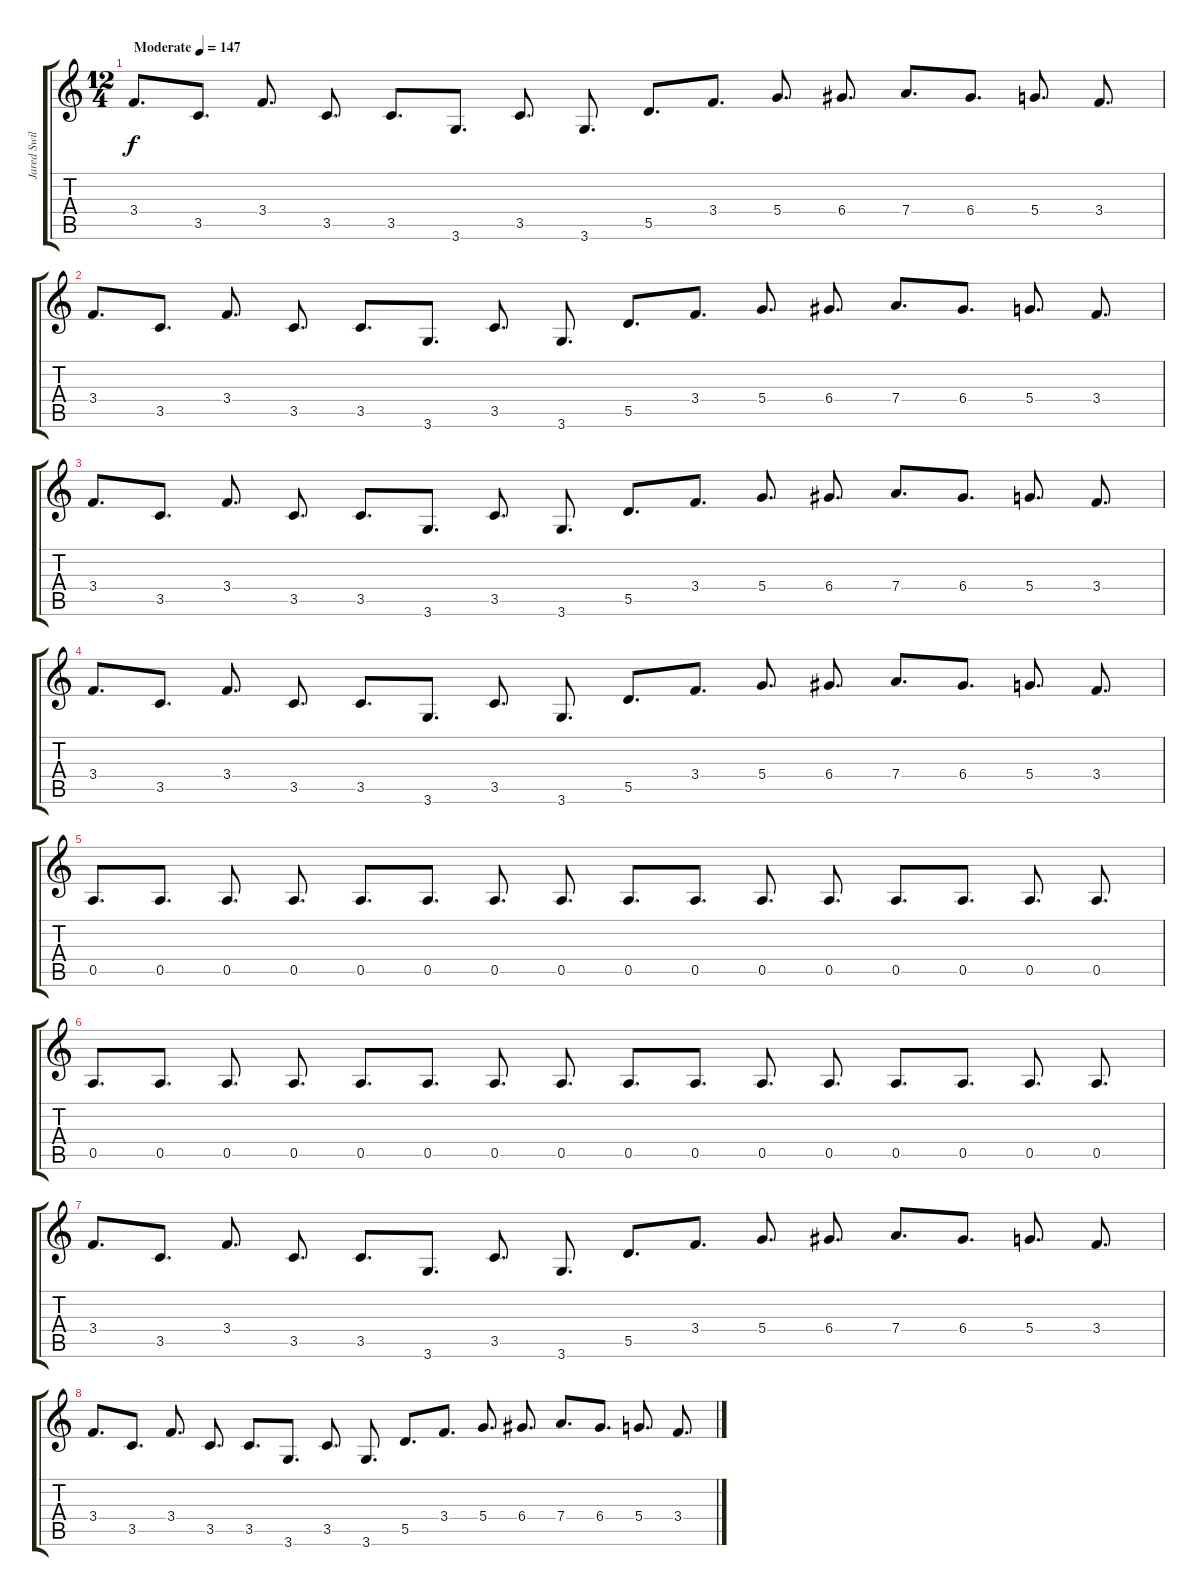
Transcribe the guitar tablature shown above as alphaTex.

\track ("Jared Swilley" "Jared Swil") {instrument electricbasspick}
\staff {score tabs}
\tuning (E4 B3 G3 D3 A2 E2) {hide}
\ts (12 4)
\tempo (147 "Moderate")
\clef g2
\ks c
3.4.8{d dy f instrument electricbasspick} 3.5.8{d} 3.4.8{d} 3.5.8{d} 3.5.8{d} 3.6.8{d} 3.5.8{d} 3.6.8{d} 5.5.8{d} 3.4.8{d} 5.4.8{d} 6.4.8{d} 7.4.8{d} 6.4.8{d} 5.4.8{d} 3.4.8{d} |
3.4.8{d} 3.5.8{d} 3.4.8{d} 3.5.8{d} 3.5.8{d} 3.6.8{d} 3.5.8{d} 3.6.8{d} 5.5.8{d} 3.4.8{d} 5.4.8{d} 6.4.8{d} 7.4.8{d} 6.4.8{d} 5.4.8{d} 3.4.8{d} |
3.4.8{d} 3.5.8{d} 3.4.8{d} 3.5.8{d} 3.5.8{d} 3.6.8{d} 3.5.8{d} 3.6.8{d} 5.5.8{d} 3.4.8{d} 5.4.8{d} 6.4.8{d} 7.4.8{d} 6.4.8{d} 5.4.8{d} 3.4.8{d} |
3.4.8{d} 3.5.8{d} 3.4.8{d} 3.5.8{d} 3.5.8{d} 3.6.8{d} 3.5.8{d} 3.6.8{d} 5.5.8{d} 3.4.8{d} 5.4.8{d} 6.4.8{d} 7.4.8{d} 6.4.8{d} 5.4.8{d} 3.4.8{d} |
0.5.8{d} 0.5.8{d} 0.5.8{d} 0.5.8{d} 0.5.8{d} 0.5.8{d} 0.5.8{d} 0.5.8{d} 0.5.8{d} 0.5.8{d} 0.5.8{d} 0.5.8{d} 0.5.8{d} 0.5.8{d} 0.5.8{d} 0.5.8{d} |
0.5.8{d} 0.5.8{d} 0.5.8{d} 0.5.8{d} 0.5.8{d} 0.5.8{d} 0.5.8{d} 0.5.8{d} 0.5.8{d} 0.5.8{d} 0.5.8{d} 0.5.8{d} 0.5.8{d} 0.5.8{d} 0.5.8{d} 0.5.8{d} |
3.4.8{d} 3.5.8{d} 3.4.8{d} 3.5.8{d} 3.5.8{d} 3.6.8{d} 3.5.8{d} 3.6.8{d} 5.5.8{d} 3.4.8{d} 5.4.8{d} 6.4.8{d} 7.4.8{d} 6.4.8{d} 5.4.8{d} 3.4.8{d} |
3.4.8{d} 3.5.8{d} 3.4.8{d} 3.5.8{d} 3.5.8{d} 3.6.8{d} 3.5.8{d} 3.6.8{d} 5.5.8{d} 3.4.8{d} 5.4.8{d} 6.4.8{d} 7.4.8{d} 6.4.8{d} 5.4.8{d} 3.4.8{d}
